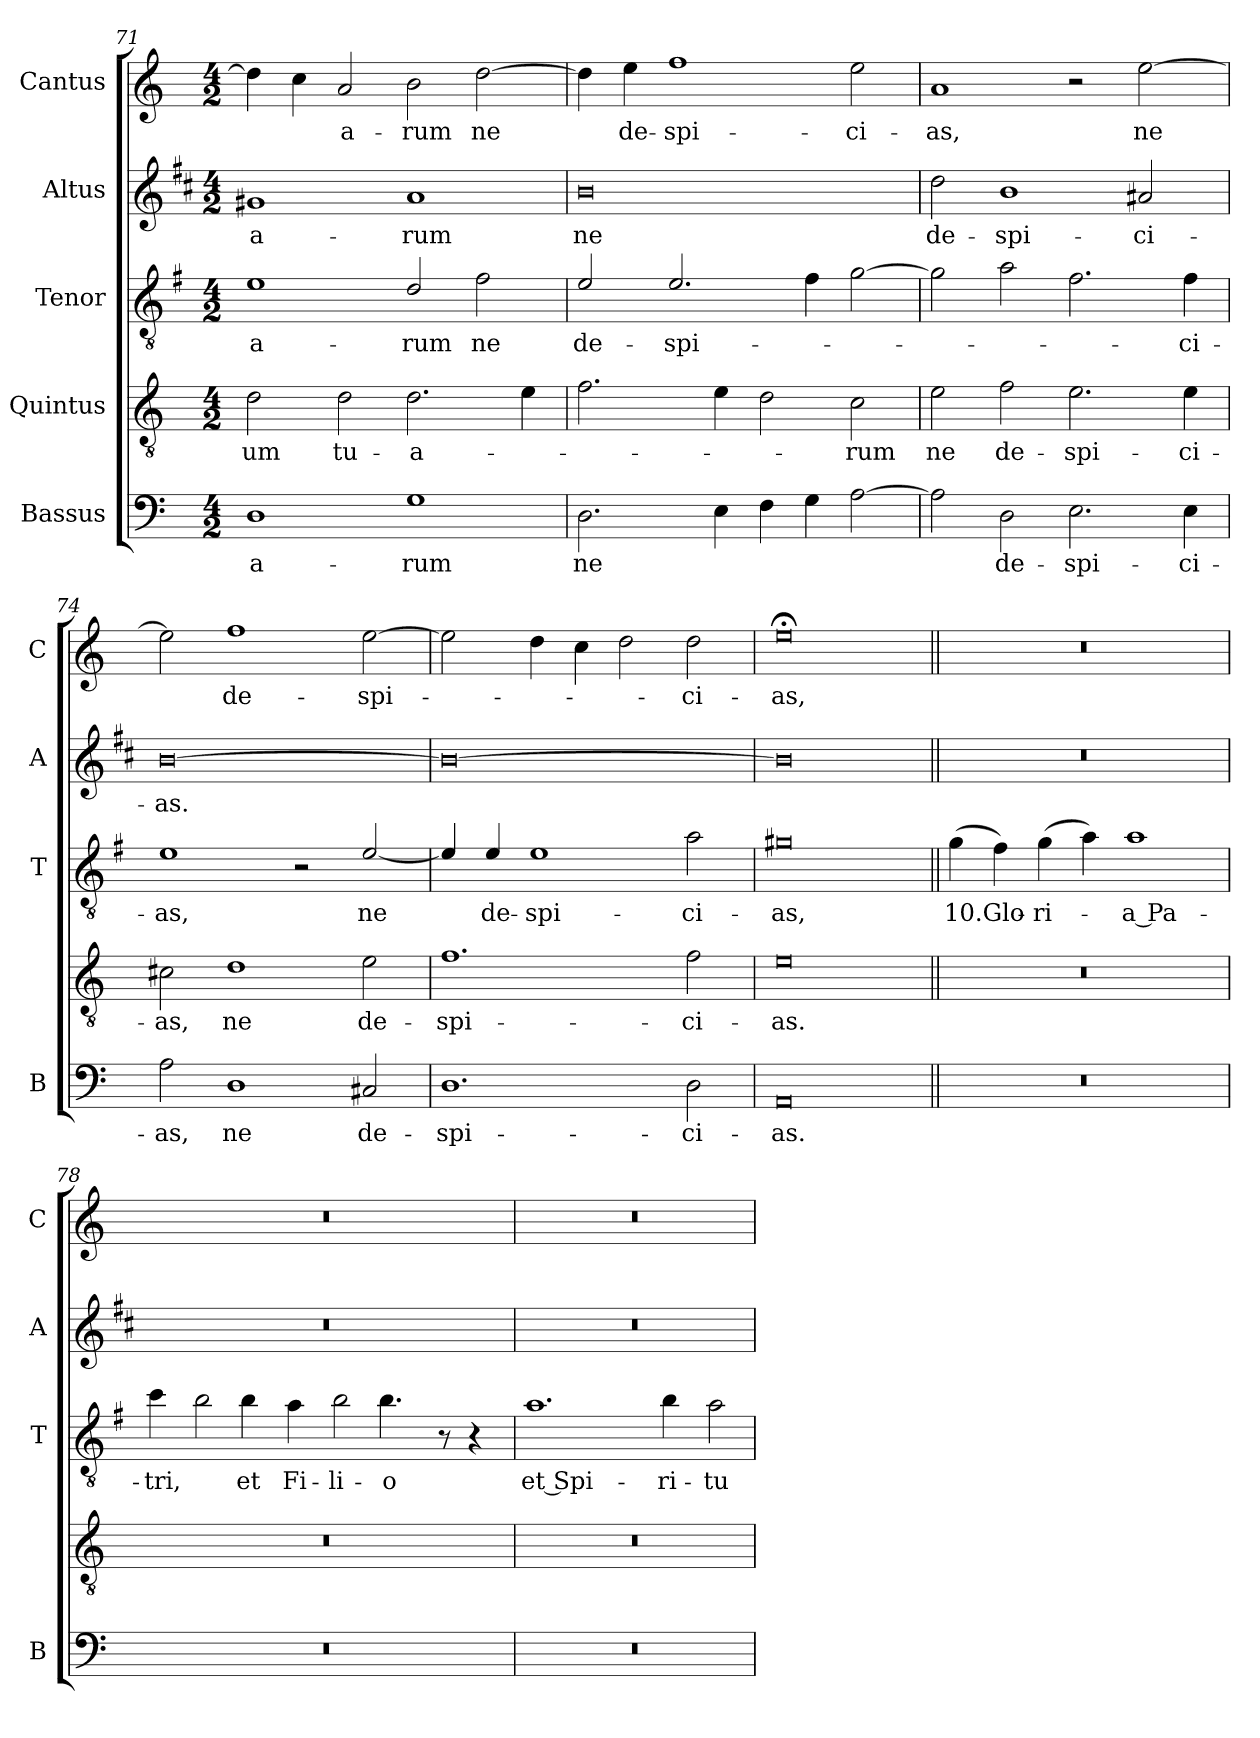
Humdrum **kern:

**kern	**text	**kern	**text	**kern	**text	**kern	**text	**kern	**text
*part5	*part5	*part4	*part4	*part3	*part3	*part2	*part2	*part1	*part1
*staff5	*staff5	*staff4	*staff4	*staff3	*staff3	*staff2	*staff2	*staff1	*staff1
*I"Bassus	*	*I"Quintus	*	*I"Tenor	*	*I"Altus	*	*I"Cantus	*
*I'B	*	*	*	*I'T	*	*I'A	*	*I'C	*
*clefF4	*	*clefGv2	*	*clefGv2	*	*clefG2	*	*clefG2	*
*	*	*	*	*ITrd4c7	*	*ITrd1c2	*	*	*
*k[]	*	*k[]	*	*k[]	*	*k[]	*	*k[]	*
*C:	*	*C:	*	*C:	*	*C:	*	*C:	*
*M4/2	*	*M4/2	*	*M4/2	*	*M4/2	*	*M4/2	*
=71	=71	=71	=71	=71	=71	=71	=71	=71	=71
!	!LO:LY:b	!	!LO:LY:b	!	!LO:LY:b	!	!LO:LY:b	!	!
1D	-a-	2d\	-um	1A	-a-	1f#X	-a-	4dd\]	.
.	.	.	.	.	.	.	.	4cc\	.
!	!	!	!LO:LY:b	!	!	!	!	!	!LO:LY:b
.	.	2d\	tu-	.	.	.	.	2a/	-a-
!	!LO:LY:b	!	!LO:LY:b	!	!LO:LY:b	!	!LO:LY:b	!	!LO:LY:b
1G	-rum	2.d\	-a-	2G/	-rum	1g	-rum	2b\	-rum
!	!	!	!	!	!LO:LY:b	!	!	!	!LO:LY:b
.	.	.	.	2B\	ne	.	.	[2dd\	ne
.	.	4e\	.	.	.	.	.	.	.
!!LO:LB:g=z
=72	=72	=72	=72	=72	=72	=72	=72	=72	=72
!	!LO:LY:b	!	!	!	!LO:LY:b	!	!LO:LY:b	!	!
2.D\	ne	2.f\	.	2A/	de-	0a	ne	4dd\]	.
!	!	!	!	!	!	!	!	!	!LO:LY:b
.	.	.	.	.	.	.	.	4ee\	de-
!	!	!	!	!	!LO:LY:b	!	!	!	!LO:LY:b
.	.	.	.	2.A/	-spi-	.	.	1ff	-spi-
4E\	.	4e\	.	.	.	.	.	.	.
4F\	.	2d\	.	.	.	.	.	.	.
4G\	.	.	.	4B\	.	.	.	.	.
!	!	!	!LO:LY:b	!	!	!	!	!	!LO:LY:b
[2A\	.	2c\	-rum	[2c\	.	.	.	2ee\	-ci-
=73	=73	=73	=73	=73	=73	=73	=73	=73	=73
!	!	!	!LO:LY:b	!	!	!	!LO:LY:b	!	!LO:LY:b
2A\]	.	2e\	ne	2c\]	.	2cc\	de-	1a	-as,
!	!LO:LY:b	!	!LO:LY:b	!	!	!	!LO:LY:b	!	!
2D\	de-	2f\	de-	2d\	.	1a	-spi-	.	.
!	!LO:LY:b	!	!LO:LY:b	!	!	!	!	!	!
2.E\	-spi-	2.e\	-spi-	2.B\	.	.	.	2r	.
!	!	!	!	!	!	!	!LO:LY:b	!	!LO:LY:b
.	.	.	.	.	.	2g#X/	-ci-	[2ee\	ne
!	!LO:LY:b	!	!LO:LY:b	!	!LO:LY:b	!	!	!	!
4E\	-ci-	4e\	-ci-	4B\	-ci-	.	.	.	.
=74	=74	=74	=74	=74	=74	=74	=74	=74	=74
!	!LO:LY:b	!	!LO:LY:b	!	!LO:LY:b	!	!LO:LY:b	!	!
2A\	-as,	2c#X\	-as,	1A	-as,	[0a	-as.	2ee\]	.
!	!LO:LY:b	!	!LO:LY:b	!	!	!	!	!	!LO:LY:b
1D	ne	1d	ne	.	.	.	.	1ff	de-
.	.	.	.	2r	.	.	.	.	.
!	!LO:LY:b	!	!LO:LY:b	!	!LO:LY:b	!	!	!	!LO:LY:b
2C#X/	de-	2e\	de-	[2A/	ne	.	.	[2ee\	-spi-
=75	=75	=75	=75	=75	=75	=75	=75	=75	=75
!	!LO:LY:b	!	!LO:LY:b	!	!	!	!	!	!
1.D	-spi-	1.f	-spi-	4A/]	.	0a_	.	2ee\]	.
!	!	!	!	!	!LO:LY:b	!	!	!	!
.	.	.	.	4A/	de-	.	.	.	.
!	!	!	!	!	!LO:LY:b	!	!	!	!
.	.	.	.	1A	-spi-	.	.	4dd\	.
.	.	.	.	.	.	.	.	4cc\	.
.	.	.	.	.	.	.	.	2dd\	.
!	!LO:LY:b	!	!LO:LY:b	!	!LO:LY:b	!	!	!	!LO:LY:b
2D\	-ci-	2f\	-ci-	2d\	-ci-	.	.	2dd\	-ci-
=76	=76	=76	=76	=76	=76	=76	=76	=76	=76
!	!LO:LY:b	!	!LO:LY:b	!	!LO:LY:b	!	!	!	!LO:LY:b
0AA	-as.	0e	-as.	0c#X	-as,	0a]	.	0ee;<	-as,
!!LO:PB:g=z
=77||	=77||	=77||	=77||	=77||	=77||	=77||	=77||	=77||	=77||
!	!	!	!	!	!LO:LY:b	!	!	!	!
0r	.	0r	.	(>4c\	10.Glo-	0r	.	0r	.
.	.	.	.	4B\)	.	.	.	.	.
!	!	!	!	!	!LO:LY:b	!	!	!	!
.	.	.	.	(>4c\	-ri-	.	.	.	.
.	.	.	.	4d\)	.	.	.	.	.
!	!	!	!	!	!LO:LY:b	!	!	!	!
.	.	.	.	1d	-a Pa-	.	.	.	.
=78	=78	=78	=78	=78	=78	=78	=78	=78	=78
!	!	!	!	!	!LO:LY:b	!	!	!	!
0r	.	0r	.	4f\	-tri,	0r	.	0r	.
!	!	!	!	!LO:N:head=open	!	!	!	!	!
.	.	.	.	4e\	.	.	.	.	.
!	!	!	!	!	!LO:LY:b	!	!	!	!
.	.	.	.	4e\	et	.	.	.	.
!	!	!	!	!	!LO:LY:b	!	!	!	!
.	.	.	.	4d\	Fi-	.	.	.	.
!	!	!	!	!LO:N:head=open	!LO:LY:b	!	!	!	!
.	.	.	.	4e\	-li-	.	.	.	.
!	!	!	!	!	!LO:LY:b	!	!	!	!
.	.	.	.	4.e\	-o	.	.	.	.
.	.	.	.	8r	.	.	.	.	.
.	.	.	.	4r	.	.	.	.	.
=79	=79	=79	=79	=79	=79	=79	=79	=79	=79
!	!	!	!	!	!LO:LY:b	!	!	!	!
0r	.	0r	.	1.d	et Spi-	0r	.	0r	.
!	!	!	!	!	!LO:LY:b	!	!	!	!
.	.	.	.	4e\	-ri-	.	.	.	.
!	!	!	!	!LO:N:head=open	!LO:LY:b	!	!	!	!
.	.	.	.	4d\	-tu-	.	.	.	.
=	=	=	=	=	=	=	=	=	=
*-	*-	*-	*-	*-	*-	*-	*-	*-	*-
